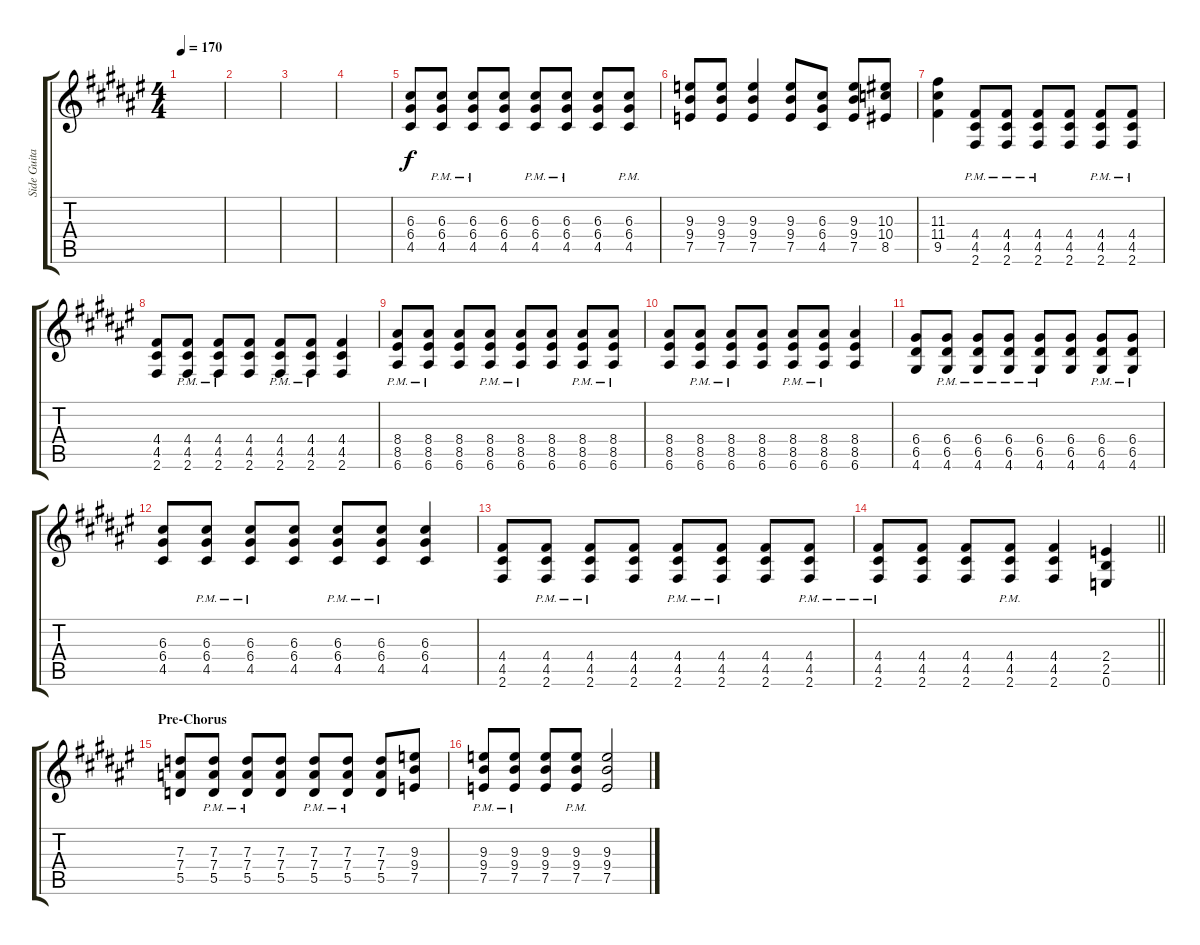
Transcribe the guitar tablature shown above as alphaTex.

\track ("Side Guitar" "Side Guita") {instrument overdrivenguitar}
\staff {score tabs}
\tuning (E4 B3 G3 D3 A2 E2) {hide}
\ts (4 4)
\tempo 170
\clef g2
\ks f#
|
|
|
|
(6.3 6.4 4.5).8 (6.3{pm} 6.4{pm} 4.5{pm}).8 (6.3{pm} 6.4{pm} 4.5{pm}).8 (6.3 6.4 4.5).8 (6.3{pm} 6.4{pm} 4.5{pm}).8 (6.3{pm} 6.4{pm} 4.5{pm}).8 (6.3 6.4 4.5).8 (6.3{pm} 6.4{pm} 4.5{pm}).8 |
(9.3 9.4 7.5).8 (9.3 9.4 7.5).8 (9.3 9.4 7.5).4 (9.3 9.4 7.5).8 (6.3 6.4 4.5).8 (9.3 9.4 7.5).8 (10.3 10.4 8.5).8 |
(11.3 11.4 9.5).4 (4.4{pm} 4.5{pm} 2.6{pm}).8 (4.4{pm} 4.5{pm} 2.6{pm}).8 (4.4{pm} 4.5{pm} 2.6{pm}).8 (4.4 4.5 2.6).8 (4.4{pm} 4.5{pm} 2.6{pm}).8 (4.4{pm} 4.5{pm} 2.6{pm}).8 |
(4.4 4.5 2.6).8 (4.4{pm} 4.5{pm} 2.6{pm}).8 (4.4{pm} 4.5{pm} 2.6{pm}).8 (4.4 4.5 2.6).8 (4.4{pm} 4.5{pm} 2.6{pm}).8 (4.4{pm} 4.5{pm} 2.6{pm}).8 (4.4 4.5 2.6).4 |
(8.4{pm} 8.5{pm} 6.6{pm}).8 (8.4{pm} 8.5{pm} 6.6{pm}).8 (8.4 8.5 6.6).8 (8.4{pm} 8.5{pm} 6.6{pm}).8 (8.4{pm} 8.5{pm} 6.6{pm}).8 (8.4 8.5 6.6).8 (8.4{pm} 8.5{pm} 6.6{pm}).8 (8.4{pm} 8.5{pm} 6.6{pm}).8 |
(8.4 8.5 6.6).8 (8.4{pm} 8.5{pm} 6.6{pm}).8 (8.4{pm} 8.5{pm} 6.6{pm}).8 (8.4 8.5 6.6).8 (8.4{pm} 8.5{pm} 6.6{pm}).8 (8.4{pm} 8.5{pm} 6.6{pm}).8 (8.4 8.5 6.6).4 |
(6.4 6.5 4.6).8 (6.4{pm} 6.5{pm} 4.6{pm}).8 (6.4{pm} 6.5{pm} 4.6{pm}).8 (6.4{pm} 6.5{pm} 4.6{pm}).8 (6.4{pm} 6.5{pm} 4.6{pm}).8 (6.4 6.5 4.6).8 (6.4{pm} 6.5{pm} 4.6{pm}).8 (6.4{pm} 6.5{pm} 4.6{pm}).8 |
(6.3 6.4 4.5).8 (6.3{pm} 6.4{pm} 4.5{pm}).8 (6.3{pm} 6.4{pm} 4.5{pm}).8 (6.3 6.4 4.5).8 (6.3{pm} 6.4{pm} 4.5{pm}).8 (6.3{pm} 6.4{pm} 4.5{pm}).8 (6.3 6.4 4.5).4 |
(4.4 4.5 2.6).8 (4.4{pm} 4.5{pm} 2.6{pm}).8 (4.4{pm} 4.5{pm} 2.6{pm}).8 (4.4 4.5 2.6).8 (4.4{pm} 4.5{pm} 2.6{pm}).8 (4.4{pm} 4.5{pm} 2.6{pm}).8 (4.4 4.5 2.6).8 (4.4{pm} 4.5{pm} 2.6{pm}).8 |
\barLineRight lightlight
(4.4{pm} 4.5{pm} 2.6{pm}).8 (4.4 4.5 2.6).8 (4.4 4.5 2.6).8 (4.4{pm} 4.5{pm} 2.6{pm}).8 (4.4 4.5 2.6).4 (2.4 2.5 0.6).4 |
\section ("" "Pre-Chorus")
(7.3 7.4 5.5).8 (7.3{pm} 7.4{pm} 5.5{pm}).8 (7.3{pm} 7.4{pm} 5.5{pm}).8 (7.3 7.4 5.5).8 (7.3{pm} 7.4{pm} 5.5{pm}).8 (7.3{pm} 7.4{pm} 5.5{pm}).8 (7.3 7.4 5.5).8 (9.3 9.4 7.5).8 |
(9.3{pm} 9.4{pm} 7.5{pm}).8 (9.3{pm} 9.4{pm} 7.5{pm}).8 (9.3 9.4 7.5).8 (9.3{pm} 9.4{pm} 7.5{pm}).8 (9.3 9.4 7.5).2
